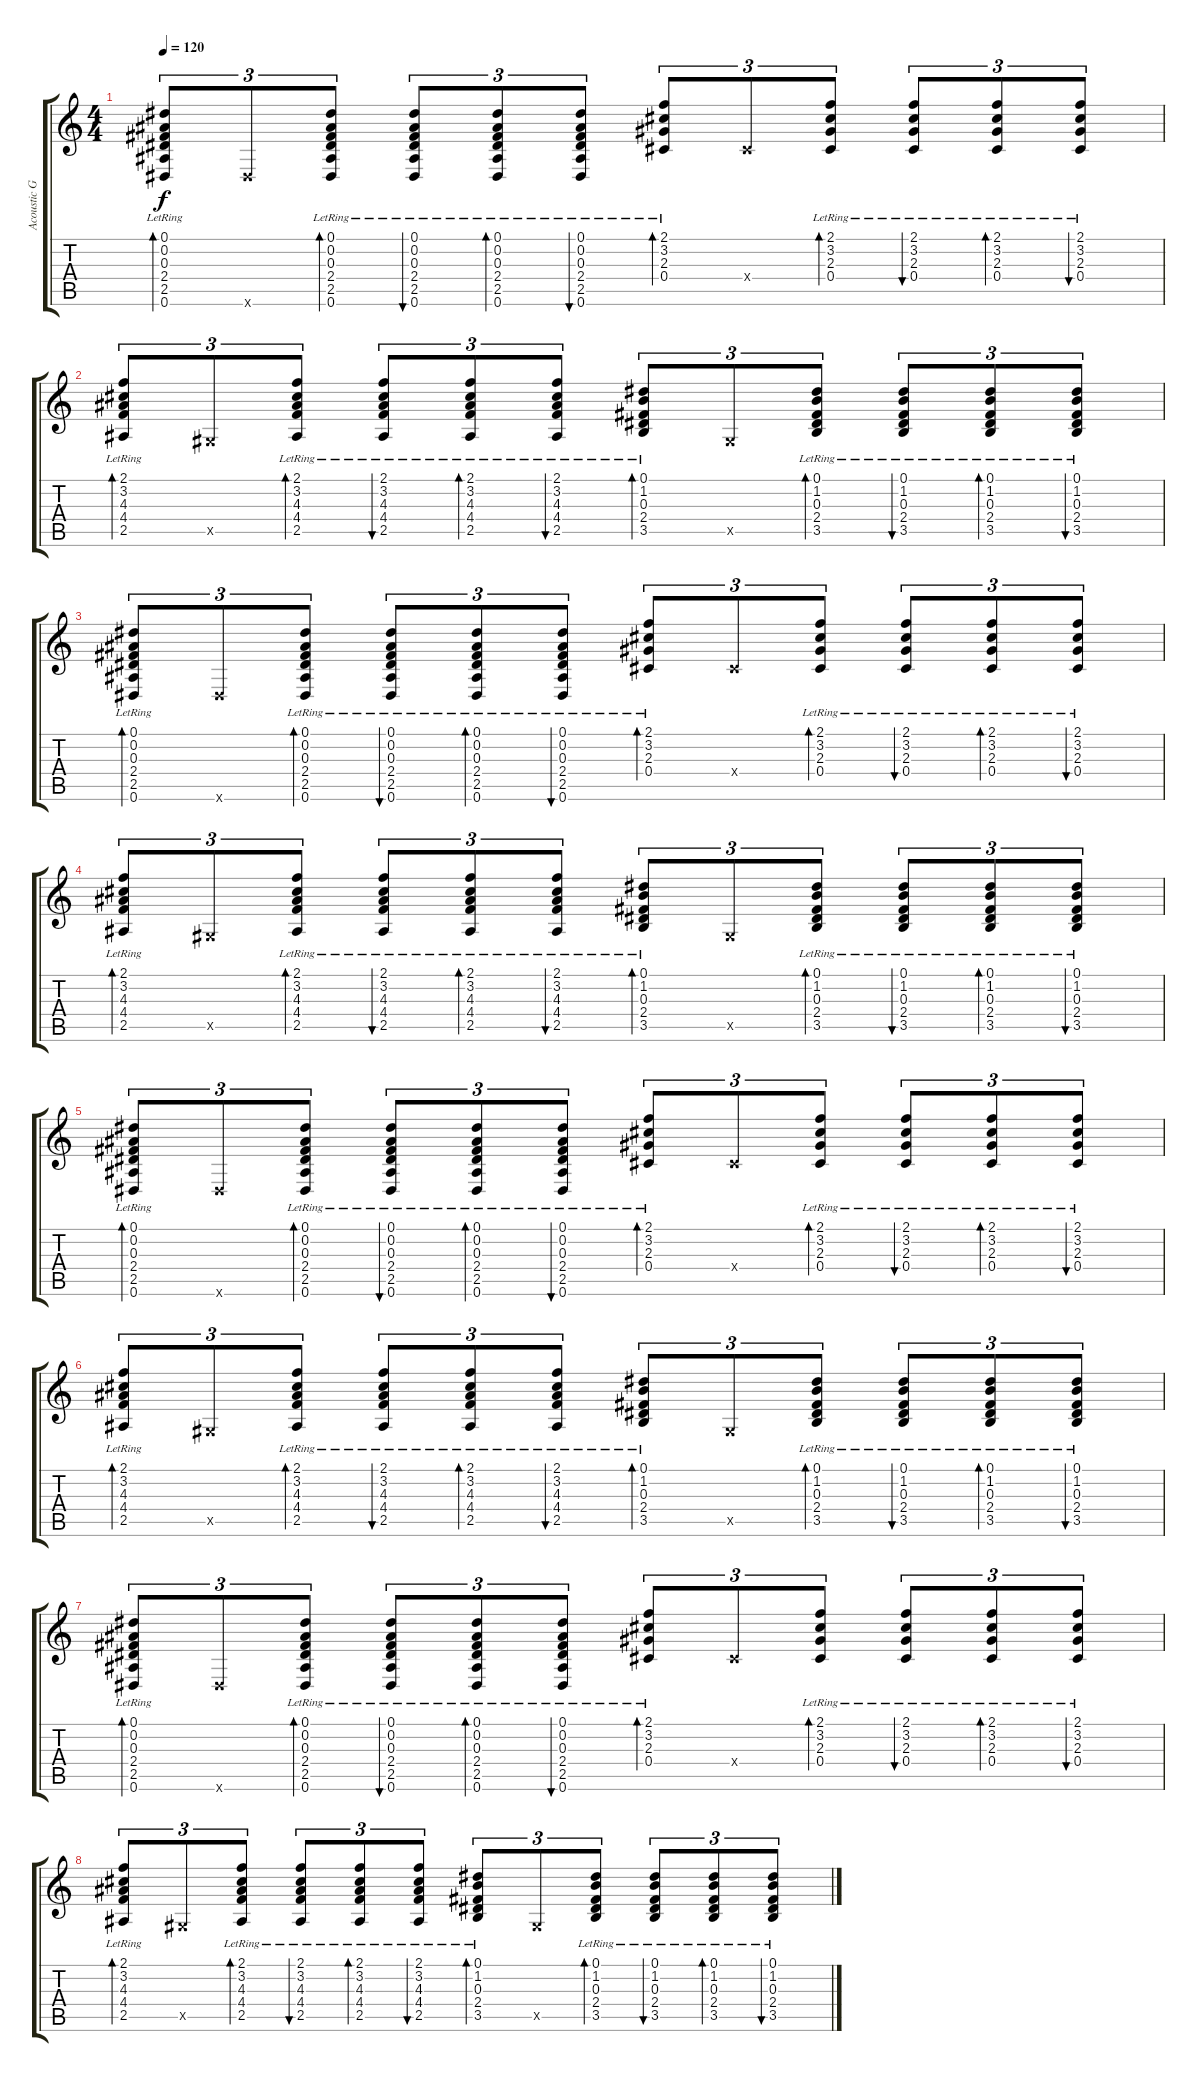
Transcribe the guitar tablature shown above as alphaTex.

\track ("Acoustic Guitar" "Acoustic G") {instrument acousticguitarsteel}
\staff {score tabs}
\tuning (Eb4 Bb3 Gb3 Db3 Ab2 Eb2) {hide}
\ts (4 4)
\tempo 120
\clef g2
\ks c
(0.1{lr} 0.2{lr} 0.3{lr} 2.4{lr} 2.5{lr} 0.6{lr}).8{tu (3 2) bd 30 dy f} 0.6{x}.8{tu (3 2)} (0.1{lr} 0.2{lr} 0.3{lr} 2.4{lr} 2.5{lr} 0.6{lr}).8{tu (3 2) bd 30} (0.1{lr} 0.2{lr} 0.3{lr} 2.4{lr} 2.5{lr} 0.6{lr}).8{tu (3 2) bu 30} (0.1{lr} 0.2{lr} 0.3{lr} 2.4{lr} 2.5{lr} 0.6{lr}).8{tu (3 2) bd 30} (0.1{lr} 0.2{lr} 0.3{lr} 2.4{lr} 2.5{lr} 0.6{lr}).8{tu (3 2) bu 30} (2.1{lr} 3.2{lr} 2.3{lr} 0.4{lr}).8{tu (3 2) bd 30} 0.4{x}.8{tu (3 2)} (2.1{lr} 3.2{lr} 2.3{lr} 0.4{lr}).8{tu (3 2) bd 30} (2.1{lr} 3.2{lr} 2.3{lr} 0.4{lr}).8{tu (3 2) bu 30} (2.1{lr} 3.2{lr} 2.3{lr} 0.4{lr}).8{tu (3 2) bd 30} (2.1{lr} 3.2{lr} 2.3{lr} 0.4{lr}).8{tu (3 2) bu 30} |
(2.1{lr} 3.2{lr} 4.3{lr} 4.4{lr} 2.5{lr}).8{tu (3 2) bd 30} 0.5{x}.8{tu (3 2)} (2.1{lr} 3.2{lr} 4.3{lr} 4.4{lr} 2.5{lr}).8{tu (3 2) bd 30} (2.1{lr} 3.2{lr} 4.3{lr} 4.4{lr} 2.5{lr}).8{tu (3 2) bu 30} (2.1{lr} 3.2{lr} 4.3{lr} 4.4{lr} 2.5{lr}).8{tu (3 2) bd 30} (2.1{lr} 3.2{lr} 4.3{lr} 4.4{lr} 2.5{lr}).8{tu (3 2) bu 30} (0.1{lr} 1.2{lr} 0.3{lr} 2.4{lr} 3.5{lr}).8{tu (3 2) bd 30} 0.5{x}.8{tu (3 2)} (0.1{lr} 1.2{lr} 0.3{lr} 2.4{lr} 3.5{lr}).8{tu (3 2) bd 30} (0.1{lr} 1.2{lr} 0.3{lr} 2.4{lr} 3.5{lr}).8{tu (3 2) bu 30} (0.1{lr} 1.2{lr} 0.3{lr} 2.4{lr} 3.5{lr}).8{tu (3 2) bd 30} (0.1{lr} 1.2{lr} 0.3{lr} 2.4{lr} 3.5{lr}).8{tu (3 2) bu 30} |
(0.1{lr} 0.2{lr} 0.3{lr} 2.4{lr} 2.5{lr} 0.6{lr}).8{tu (3 2) bd 30} 0.6{x}.8{tu (3 2)} (0.1{lr} 0.2{lr} 0.3{lr} 2.4{lr} 2.5{lr} 0.6{lr}).8{tu (3 2) bd 30} (0.1{lr} 0.2{lr} 0.3{lr} 2.4{lr} 2.5{lr} 0.6{lr}).8{tu (3 2) bu 30} (0.1{lr} 0.2{lr} 0.3{lr} 2.4{lr} 2.5{lr} 0.6{lr}).8{tu (3 2) bd 30} (0.1{lr} 0.2{lr} 0.3{lr} 2.4{lr} 2.5{lr} 0.6{lr}).8{tu (3 2) bu 30} (2.1{lr} 3.2{lr} 2.3{lr} 0.4{lr}).8{tu (3 2) bd 30} 0.4{x}.8{tu (3 2)} (2.1{lr} 3.2{lr} 2.3{lr} 0.4{lr}).8{tu (3 2) bd 30} (2.1{lr} 3.2{lr} 2.3{lr} 0.4{lr}).8{tu (3 2) bu 30} (2.1{lr} 3.2{lr} 2.3{lr} 0.4{lr}).8{tu (3 2) bd 30} (2.1{lr} 3.2{lr} 2.3{lr} 0.4{lr}).8{tu (3 2) bu 30} |
(2.1{lr} 3.2{lr} 4.3{lr} 4.4{lr} 2.5{lr}).8{tu (3 2) bd 30} 0.5{x}.8{tu (3 2)} (2.1{lr} 3.2{lr} 4.3{lr} 4.4{lr} 2.5{lr}).8{tu (3 2) bd 30} (2.1{lr} 3.2{lr} 4.3{lr} 4.4{lr} 2.5{lr}).8{tu (3 2) bu 30} (2.1{lr} 3.2{lr} 4.3{lr} 4.4{lr} 2.5{lr}).8{tu (3 2) bd 30} (2.1{lr} 3.2{lr} 4.3{lr} 4.4{lr} 2.5{lr}).8{tu (3 2) bu 30} (0.1{lr} 1.2{lr} 0.3{lr} 2.4{lr} 3.5{lr}).8{tu (3 2) bd 30} 0.5{x}.8{tu (3 2)} (0.1{lr} 1.2{lr} 0.3{lr} 2.4{lr} 3.5{lr}).8{tu (3 2) bd 30} (0.1{lr} 1.2{lr} 0.3{lr} 2.4{lr} 3.5{lr}).8{tu (3 2) bu 30} (0.1{lr} 1.2{lr} 0.3{lr} 2.4{lr} 3.5{lr}).8{tu (3 2) bd 30} (0.1{lr} 1.2{lr} 0.3{lr} 2.4{lr} 3.5{lr}).8{tu (3 2) bu 30} |
(0.1{lr} 0.2{lr} 0.3{lr} 2.4{lr} 2.5{lr} 0.6{lr}).8{tu (3 2) bd 30} 0.6{x}.8{tu (3 2)} (0.1{lr} 0.2{lr} 0.3{lr} 2.4{lr} 2.5{lr} 0.6{lr}).8{tu (3 2) bd 30} (0.1{lr} 0.2{lr} 0.3{lr} 2.4{lr} 2.5{lr} 0.6{lr}).8{tu (3 2) bu 30} (0.1{lr} 0.2{lr} 0.3{lr} 2.4{lr} 2.5{lr} 0.6{lr}).8{tu (3 2) bd 30} (0.1{lr} 0.2{lr} 0.3{lr} 2.4{lr} 2.5{lr} 0.6{lr}).8{tu (3 2) bu 30} (2.1{lr} 3.2{lr} 2.3{lr} 0.4{lr}).8{tu (3 2) bd 30} 0.4{x}.8{tu (3 2)} (2.1{lr} 3.2{lr} 2.3{lr} 0.4{lr}).8{tu (3 2) bd 30} (2.1{lr} 3.2{lr} 2.3{lr} 0.4{lr}).8{tu (3 2) bu 30} (2.1{lr} 3.2{lr} 2.3{lr} 0.4{lr}).8{tu (3 2) bd 30} (2.1{lr} 3.2{lr} 2.3{lr} 0.4{lr}).8{tu (3 2) bu 30} |
(2.1{lr} 3.2{lr} 4.3{lr} 4.4{lr} 2.5{lr}).8{tu (3 2) bd 30} 0.5{x}.8{tu (3 2)} (2.1{lr} 3.2{lr} 4.3{lr} 4.4{lr} 2.5{lr}).8{tu (3 2) bd 30} (2.1{lr} 3.2{lr} 4.3{lr} 4.4{lr} 2.5{lr}).8{tu (3 2) bu 30} (2.1{lr} 3.2{lr} 4.3{lr} 4.4{lr} 2.5{lr}).8{tu (3 2) bd 30} (2.1{lr} 3.2{lr} 4.3{lr} 4.4{lr} 2.5{lr}).8{tu (3 2) bu 30} (0.1{lr} 1.2{lr} 0.3{lr} 2.4{lr} 3.5{lr}).8{tu (3 2) bd 30} 0.5{x}.8{tu (3 2)} (0.1{lr} 1.2{lr} 0.3{lr} 2.4{lr} 3.5{lr}).8{tu (3 2) bd 30} (0.1{lr} 1.2{lr} 0.3{lr} 2.4{lr} 3.5{lr}).8{tu (3 2) bu 30} (0.1{lr} 1.2{lr} 0.3{lr} 2.4{lr} 3.5{lr}).8{tu (3 2) bd 30} (0.1{lr} 1.2{lr} 0.3{lr} 2.4{lr} 3.5{lr}).8{tu (3 2) bu 30} |
(0.1{lr} 0.2{lr} 0.3{lr} 2.4{lr} 2.5{lr} 0.6{lr}).8{tu (3 2) bd 30} 0.6{x}.8{tu (3 2)} (0.1{lr} 0.2{lr} 0.3{lr} 2.4{lr} 2.5{lr} 0.6{lr}).8{tu (3 2) bd 30} (0.1{lr} 0.2{lr} 0.3{lr} 2.4{lr} 2.5{lr} 0.6{lr}).8{tu (3 2) bu 30} (0.1{lr} 0.2{lr} 0.3{lr} 2.4{lr} 2.5{lr} 0.6{lr}).8{tu (3 2) bd 30} (0.1{lr} 0.2{lr} 0.3{lr} 2.4{lr} 2.5{lr} 0.6{lr}).8{tu (3 2) bu 30} (2.1{lr} 3.2{lr} 2.3{lr} 0.4{lr}).8{tu (3 2) bd 30} 0.4{x}.8{tu (3 2)} (2.1{lr} 3.2{lr} 2.3{lr} 0.4{lr}).8{tu (3 2) bd 30} (2.1{lr} 3.2{lr} 2.3{lr} 0.4{lr}).8{tu (3 2) bu 30} (2.1{lr} 3.2{lr} 2.3{lr} 0.4{lr}).8{tu (3 2) bd 30} (2.1{lr} 3.2{lr} 2.3{lr} 0.4{lr}).8{tu (3 2) bu 30} |
(2.1{lr} 3.2{lr} 4.3{lr} 4.4{lr} 2.5{lr}).8{tu (3 2) bd 30} 0.5{x}.8{tu (3 2)} (2.1{lr} 3.2{lr} 4.3{lr} 4.4{lr} 2.5{lr}).8{tu (3 2) bd 30} (2.1{lr} 3.2{lr} 4.3{lr} 4.4{lr} 2.5{lr}).8{tu (3 2) bu 30} (2.1{lr} 3.2{lr} 4.3{lr} 4.4{lr} 2.5{lr}).8{tu (3 2) bd 30} (2.1{lr} 3.2{lr} 4.3{lr} 4.4{lr} 2.5{lr}).8{tu (3 2) bu 30} (0.1{lr} 1.2{lr} 0.3{lr} 2.4{lr} 3.5{lr}).8{tu (3 2) bd 30} 0.5{x}.8{tu (3 2)} (0.1{lr} 1.2{lr} 0.3{lr} 2.4{lr} 3.5{lr}).8{tu (3 2) bd 30} (0.1{lr} 1.2{lr} 0.3{lr} 2.4{lr} 3.5{lr}).8{tu (3 2) bu 30} (0.1{lr} 1.2{lr} 0.3{lr} 2.4{lr} 3.5{lr}).8{tu (3 2) bd 30} (0.1{lr} 1.2{lr} 0.3{lr} 2.4{lr} 3.5{lr}).8{tu (3 2) bu 30}
